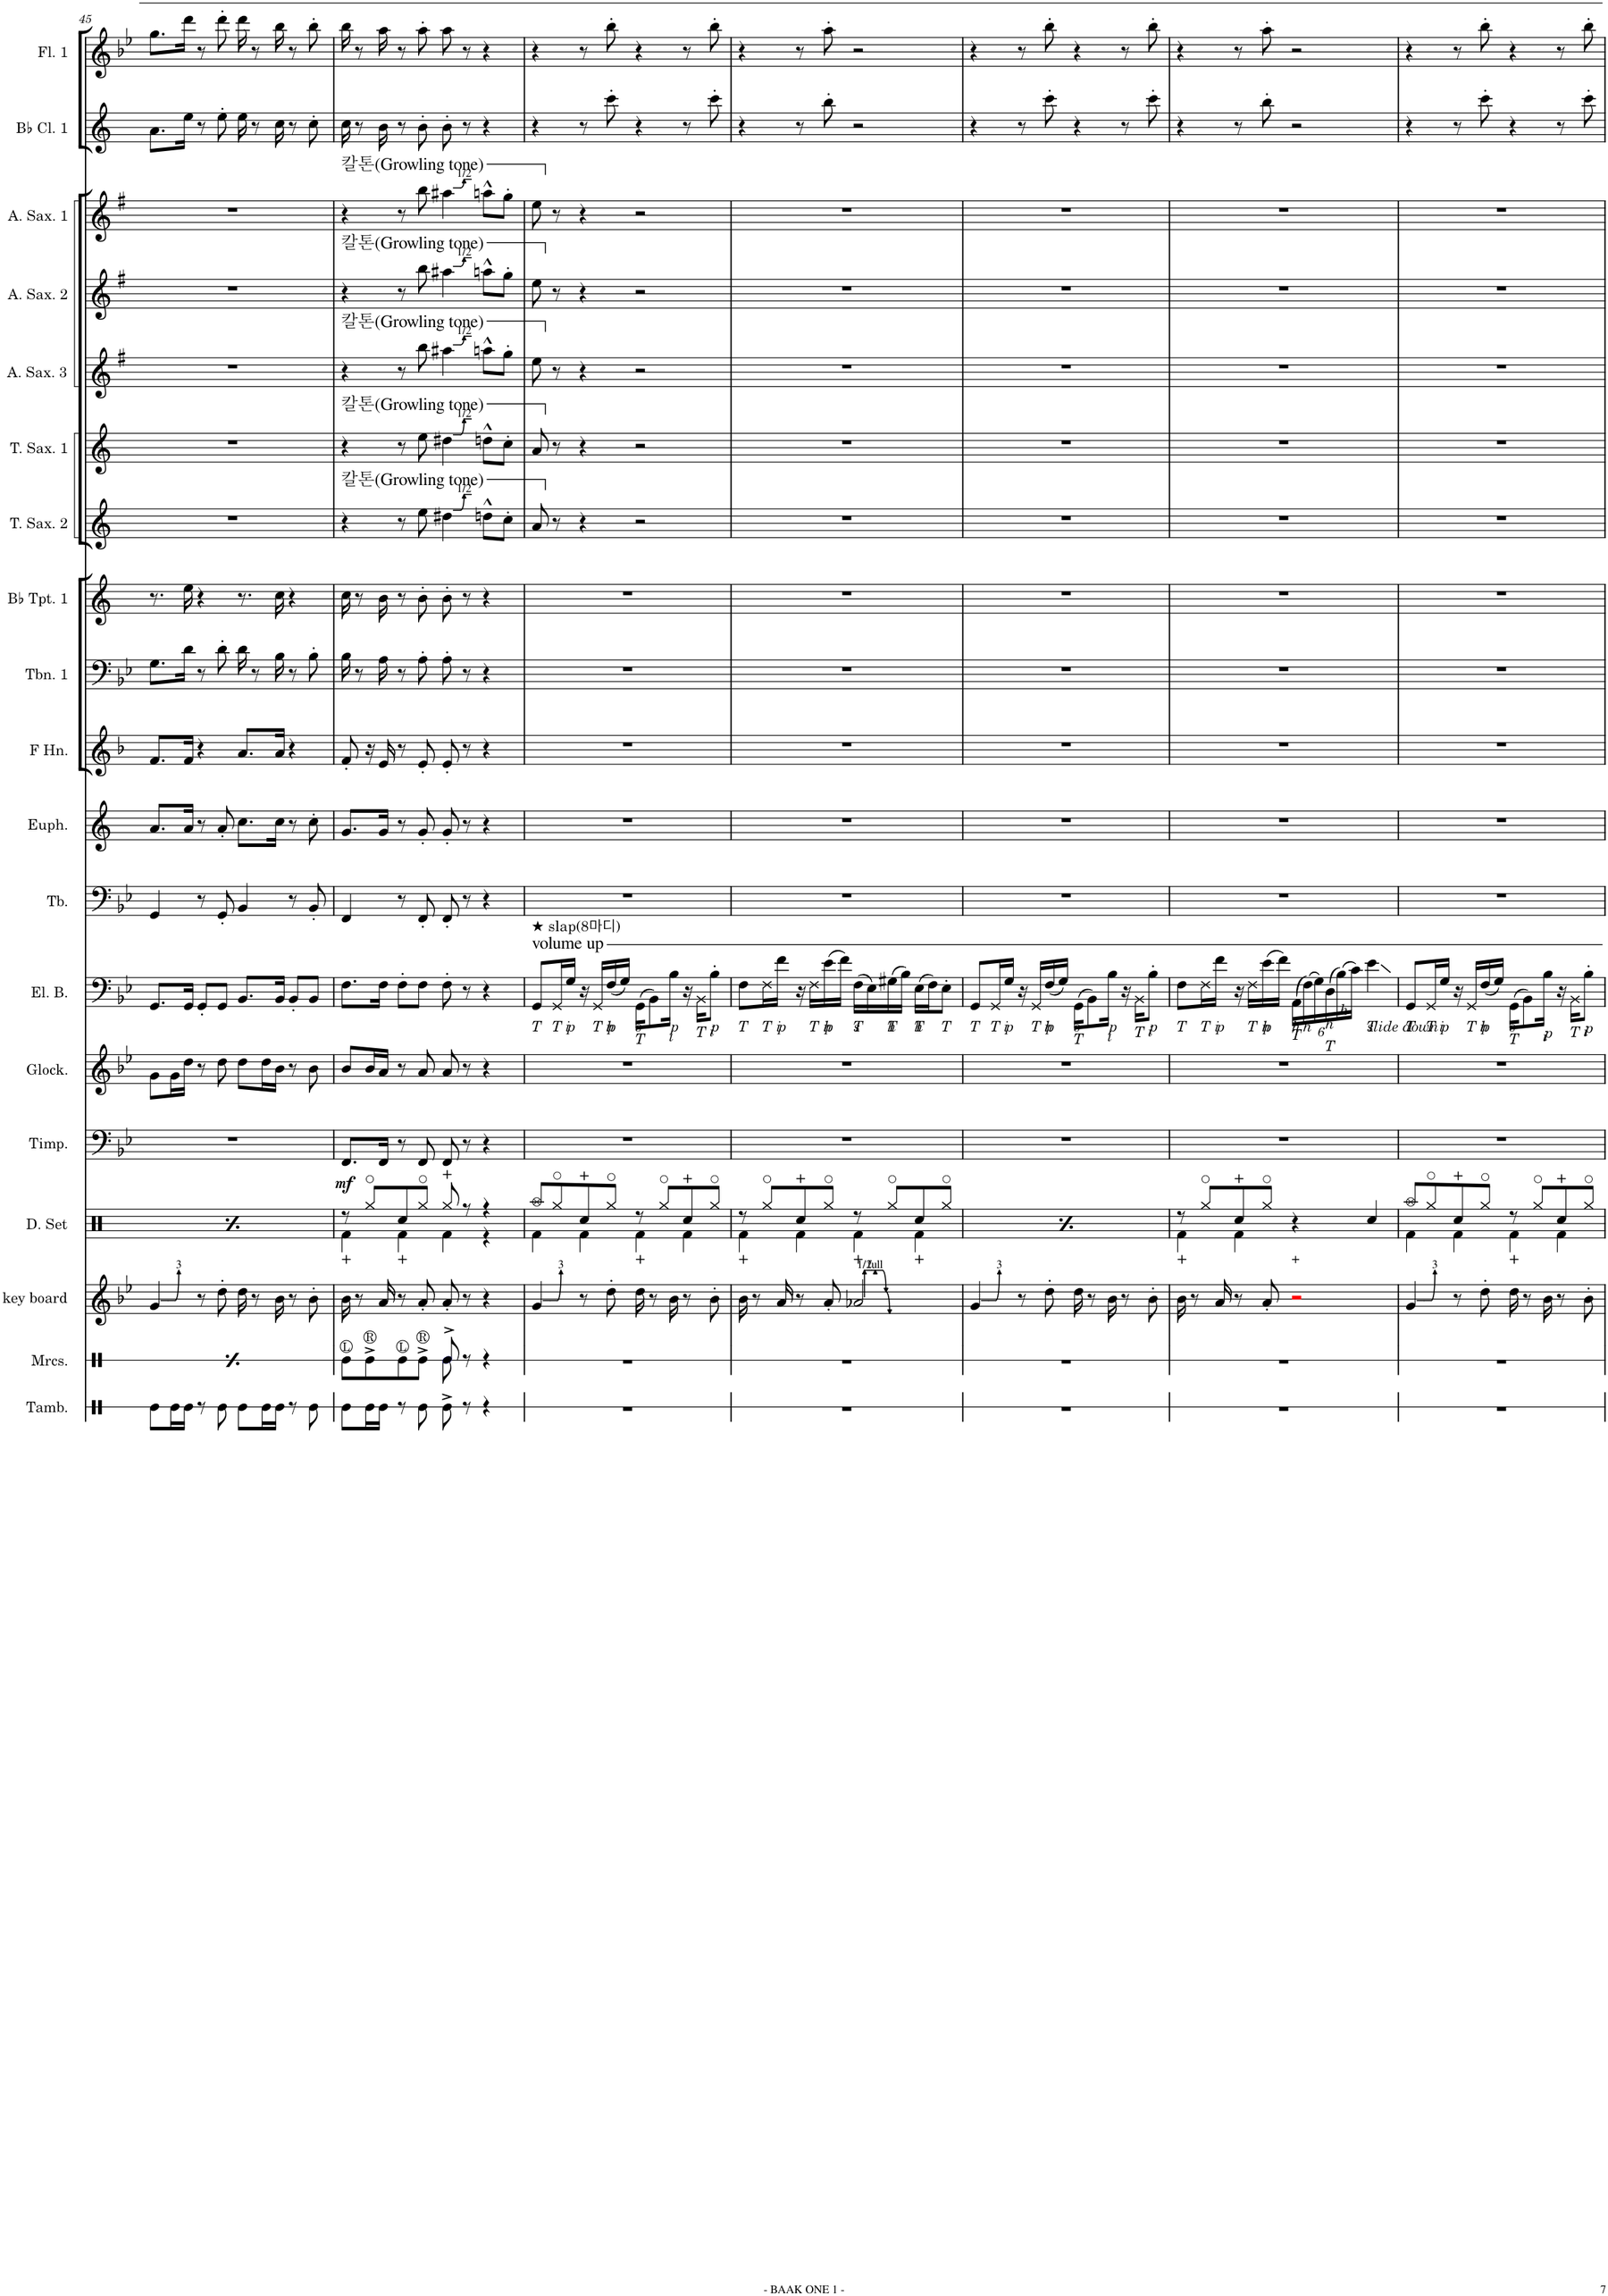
**kern	**kern	**kern	**kern	**kern	**dynam	**kern	**kern	**kern	**dynam	**kern	**kern	**kern	**kern	**kern	**kern	**kern	**kern	**kern	**kern	**kern	**kern	**kern	**kern	**kern	**kern	**kern	**kern	**kern	**kern	**kern
*part29	*part28	*part27	*part26	*part25	*part25	*part24	*part23	*part22	*part22	*part21	*part20	*part19	*part18	*part17	*part16	*part15	*part14	*part13	*part12	*part11	*part10	*part9	*part8	*part7	*part6	*part5	*part4	*part3	*part2	*part1
*staff29	*staff28	*staff27	*staff26	*staff25	*staff25	*staff24	*staff23	*staff22	*staff22	*staff21	*staff20	*staff19	*staff18	*staff17	*staff16	*staff15	*staff14	*staff13	*staff12	*staff11	*staff10	*staff9	*staff8	*staff7	*staff6	*staff5	*staff4	*staff3	*staff2	*staff1
*I"탬버린	*I"마라카스	*I"키보드 (Synth.&amp; strings)	*I"드럼세트	*I"팀파니(in  F,G,D)	*	*I"글로켄슈필	*I"베이스(타브)	*I"일렉트릭 베이스	*	*I"일렉트릭 베이스	*I"튜바 (표준기보)	*I"유포늄	*I"F 호른	*I"트롬본 3	*I"트롬본  2	*I"트롬본  1	*I"Bb 트럼펫 4	*I"Bb 트럼펫 3	*I"Bb 트럼펫 2	*I"Bb 트럼펫 1	*I"테너 색소폰 2	*I"테너 색소폰 1	*I"알토 색소폰 3	*I"알토 색소폰 2	*I"알토 색소폰 1	*I"Bb 클라리넷 3	*I"Bb 클라리넷 2	*I"Bb 클라리넷 1	*I"플루트 2	*I"플루트 1
!!LO:PB:g=z
*clefX	*clefX	*clefG2	*clefX	*clefF4	*	*clefG2	*	*clefF4	*	*clefF4	*clefF4	*clefG2	*clefG2	*clefF4	*clefF4	*clefF4	*clefG2	*clefG2	*clefG2	*clefG2	*clefG2	*clefG2	*clefG2	*clefG2	*clefG2	*clefG2	*clefG2	*clefG2	*clefG2	*clefG2
*	*	*	*	*	*	*Trd-14c-24	*Trd7c12	*Trd7c12	*	*Trd7c12	*	*Trd8c14	*Trd4c7	*	*	*	*Trd1c2	*Trd1c2	*Trd1c2	*Trd1c2	*Trd8c14	*Trd8c14	*Trd5c9	*Trd5c9	*Trd5c9	*Trd1c2	*Trd1c2	*Trd1c2	*	*
*k[]	*k[]	*k[b-e-]	*k[]	*k[b-e-]	*	*k[b-e-]	*k[b-e-]	*k[b-e-]	*	*k[b-e-]	*k[b-e-]	*k[]	*k[b-]	*k[b-e-]	*k[b-e-]	*k[b-e-]	*k[]	*k[]	*k[]	*k[]	*k[]	*k[]	*k[f#]	*k[f#]	*k[f#]	*k[]	*k[]	*k[]	*k[b-e-]	*k[b-e-]
*M4/4	*M4/4	*M4/4	*M4/4	*M4/4	*	*M4/4	*M4/4	*M4/4	*	*M4/4	*M4/4	*M4/4	*M4/4	*M4/4	*M4/4	*M4/4	*M4/4	*M4/4	*M4/4	*M4/4	*M4/4	*M4/4	*M4/4	*M4/4	*M4/4	*M4/4	*M4/4	*M4/4	*M4/4	*M4/4
=45	=45	=45	=45	=45	=45	=45	=45	=45	=45	=45	=45	=45	=45	=45	=45	=45	=45	=45	=45	=45	=45	=45	=45	=45	=45	=45	=45	=45	=45	=45
*	*	*	*^	*	*	*	*	*	*	*	*	*	*	*	*	*	*	*	*	*	*	*	*	*	*	*	*	*	*	*
!	!	!	!	!	!	!	!	!	!	!	!	!	!	!	!	!	!	!LO:N:vis=8	!LO:N:vis=8	!LO:N:vis=8	!	!	!	!	!	!	!	!	!	!	!
8Re\L	8Re\L	4g/	8r	4Rf\	1r	.	8g\L	8.GG\L	1r	.	8.GG/L	4GG/	8.a/L	8.f/L	8.G\L	8.G\L	8.G\L	8.r	8.r	8.r	8.r	1r	1r	1r	1r	1r	8.a\L	8.a\L	8.a\L	8.gg\L	8.gg\L
16Re\L	8Re^\	.	8Rgg/L	.	.	.	16g\L	.	.	.	.	.	.	.	.	.	.	.	.	.	.	.	.	.	.	.	.	.	.	.	.
16Re\JJ	.	.	.	.	.	.	16dd\JJ	16GG\Jk	.	.	16GG/Jk	.	16a/Jk	16f/Jk	16d\Jk	16d\Jk	16d\Jk	16cc	16ee	16cc	16ee\	.	.	.	.	.	16ee\Jk	16ee\Jk	16ee\Jk	16ddd\Jk	16ddd\Jk
8r	8Re\	8r	8Rcc/	4Rf\	.	.	8r	8GG'\L	.	.	8GG'/L	8r	8r	4r	8r	8r	8r	4r	4r	4r	4r	.	.	.	.	.	8r	8r	8r	8r	8r
8Re\	8Re^\J	8dd'\	8Rgg/J	.	.	.	8dd\	8GG\J	.	.	8GG/J	8GG'/	8a'/	.	8d'	8d'	8d'\	.	.	.	.	.	.	.	.	.	8ee'	8ee'	8ee'\	8ddd'	8ddd'\
!	!	!	!	!	!	!	!	!	!	!	!	!	!	!	!	!	!	!LO:N:vis=8	!LO:N:vis=8	!LO:N:vis=8	!	!	!	!	!	!	!	!	!	!	!
8Re\L	8Re\L	16dd\	8r	4Rf\	.	.	8dd\L	8.BB-\L	.	.	8.BB-/L	4BB-/	8.cc\L	8.a/L	16d	16d	16d\	8.r	8.r	8.r	8.r	.	.	.	.	.	16ee	16ee	16ee\	16ddd	16ddd\
.	.	8r	.	.	.	.	.	.	.	.	.	.	.	.	8r	8r	8r	.	.	.	.	.	.	.	.	.	8r	8r	8r	8r	8r
16Re\L	8Re^\	.	8Rgg/L	.	.	.	16dd\L	.	.	.	.	.	.	.	.	.	.	.	.	.	.	.	.	.	.	.	.	.	.	.	.
16Re\JJ	.	16b-\	.	.	.	.	16b-\JJ	16BB-\Jk	.	.	16BB-/Jk	.	16cc\Jk	16a/Jk	16B-	16B-	16B-\	16g	16cc	16g	16cc\	.	.	.	.	.	16cc	16cc	16cc\	16bb-	16bb-\
8r	8Re\	8r	8Rcc/	4Rf\	.	.	8r	8BB-'\L	.	.	8BB-'/L	8r	8r	4r	8r	8r	8r	4r	4r	4r	4r	.	.	.	.	.	8r	8r	8r	8r	8r
8Re\	8Re^\J	8b-'\	8Rgg/J	.	.	.	8b-\	8BB-\J	.	.	8BB-/J	8BB-'/	8cc'\	.	8B-'	8B-'	8B-'\	.	.	.	.	.	.	.	.	.	8cc'	8cc'	8cc'\	8bb-'	8bb-'\
=46	=46	=46	=46	=46	=46	=46	=46	=46	=46	=46	=46	=46	=46	=46	=46	=46	=46	=46	=46	=46	=46	=46	=46	=46	=46	=46	=46	=46	=46	=46	=46
*	*^	*	*	*	*	*	*	*	*	*	*	*	*	*	*	*	*	*	*	*	*	*	*	*	*	*	*	*	*	*	*
!	!	!	!	!	!	!	!	!	!	!	!	!	!	!	!	!	!	!	!	!	!	!	!	!	!	!	!LO:TX:a:t=칼톤(Growling tone)	!	!	!	!	!
!	!	!	!	!	!	!	!	!	!	!	!	!	!	!	!	!	!	!	!	!	!	!	!	!	!	!LO:TX:a:t=칼톤(Growling tone)	!	!	!	!	!	!
!	!	!	!	!	!	!	!	!	!	!	!	!	!	!	!	!	!	!	!	!	!	!	!	!	!LO:TX:a:t=칼톤(Growling tone)	!	!	!	!	!	!	!
!	!	!	!	!	!	!	!	!	!	!	!	!	!	!	!	!	!	!	!	!	!	!	!	!LO:TX:a:t=칼톤(Growling tone)	!	!	!	!	!	!	!	!
!	!	!	!	!	!	!	!	!	!	!	!	!	!	!	!	!	!	!	!	!	!	!	!LO:TX:a:t=칼톤(Growling tone)	!	!	!	!	!	!	!	!	!
!	!	!	!	!	!	!	!LO:DY:b	!	!	!	!	!	!	!	!	!	!	!	!	!	!	!	!	!	!	!	!	!	!	!	!	!
8Re\L	8Re\L	2ryy	16b-\	8r	4Rf\	8.FF/L	mf	8b-/L	8.F\L	1r	.	8.F\L	4FF/	8.g/L	8f'/	16B-	16B-	16B-\	16cc	16g	16cc	16cc\	4r	4r	4r	4r	4r	16cc	16cc	16cc\	16bb-	16bb-\
.	.	.	8r	.	.	.	.	.	.	.	.	.	.	.	.	8r	8r	8r	8r	8r	8r	8r	.	.	.	.	.	8r	8r	8r	8r	8r
16Re\L	8Re^\	.	.	8Rgg/L	.	.	.	16b-/L	.	.	.	.	.	.	16r	.	.	.	.	.	.	.	.	.	.	.	.	.	.	.	.	.
16Re\JJ	.	.	16a/	.	.	16FF/Jk	.	16a/JJ	16F\Jk	.	.	16F\Jk	.	16g/Jk	16e/	16A	16A	16A\	16b	16g	16b	16b\	.	.	.	.	.	16b	16b	16b\	16aa	16aa\
8r	8Re\	.	8r	8Rcc/	4Rf\	8r	.	8r	8F'\L	.	.	8F'\L	8r	8r	8r	8r	8r	8r	8r	8r	8r	8r	8r	8r	8r	8r	8r	8r	8r	8r	8r	8r
8Re\	8Re^\J	.	8a'/	8Rgg/J	.	8FF/	.	8a/	8F\J	.	.	8F\J	8FF'/	8g'/	8e'/	8A'	8A'	8A'\	8b'	8g'	8b'	8b'\	8ee\	8ee\	8bb\	8bb\	8bb\	8b'	8b'	8b'\	8aa'	8aa'\
8Re^\	8Re^i/	8Re\	8a'/	8Rgg/	4Rf\	8FF/	.	8a/	8F'	.	.	8F'\	8FF'/	8g'/	8e'/	8A'	8A'	8A'\	8b'	8g'	8b'	8b'\	4dd#X\	4dd#X\	4aa#X\	4aa#X\	4aa#X\	8b'	8b'	8b'\	8aa'	8aa\
8r	8r	4.ryy	8r	8r	.	8r	.	8r	8r	.	.	8r	8r	8r	8r	8r	8r	8r	8r	8r	8r	8r	.	.	.	.	.	8r	8r	8r	8r	8r
4r	4r	.	4r	4r	4r	4r	.	4r	4r	.	.	4r	4r	4r	4r	4r	4r	4r	4r	4r	4r	4r	8ddn^^\L	8ddn^^\L	8aan^^\L	8aan^^\L	8aan^^\L	4r	4r	4r	4r	4r
.	.	.	.	.	.	.	.	.	.	.	.	.	.	.	.	.	.	.	.	.	.	.	8cc'\J	8cc'\J	8gg'\J	8gg'\J	8gg'\J	.	.	.	.	.
*	*v	*v	*	*	*	*	*	*	*	*	*	*	*	*	*	*	*	*	*	*	*	*	*	*	*	*	*	*	*	*	*	*
=47	=47	=47	=47	=47	=47	=47	=47	=47	=47	=47	=47	=47	=47	=47	=47	=47	=47	=47	=47	=47	=47	=47	=47	=47	=47	=47	=47	=47	=47	=47	=47
*	*	*	*	*	*	*	*	*	*^	*	*	*	*	*	*	*	*	*	*	*	*	*	*	*	*	*	*	*	*	*	*
!	!	!	!	!	!	!	!	!	!	!	!	!LO:TX:a:t=★ slap(8마디)	!	!	!	!	!	!	!	!	!	!	!	!	!	!	!	!	!	!	!	!
!	!	!	!	!	!	!	!	!	!	!	!	!LO:TX:b:i:t=T	!	!	!	!	!	!	!	!	!	!	!	!	!	!	!	!	!	!	!	!
!	!	!	!	!	!	!	!	!	!	!	!	!LO:TX:a:t=volume up	!	!	!	!	!	!	!	!	!	!	!	!	!	!	!	!	!	!	!	!
!	!	!	!	!	!	!	!	!	!LO:TX:a:color=#FF0000:t=slap	!	!	!	!	!	!	!	!	!	!	!	!	!	!	!	!	!	!	!	!	!	!	!
!	!	!	!	!	!	!	!	!LO:TX:a:t=★ slap(8마디)	!	!	!	!	!	!	!	!	!	!	!	!	!	!	!	!	!	!	!	!	!	!	!	!
!	!	!	!	!	!	!	!	!LO:TX:b:i:t=T	!	!	!	!	!	!	!	!	!	!	!	!	!	!	!	!	!	!	!	!	!	!	!	!
!	!	!	!	!	!	!	!	!LO:TX:a:t=volume up	!	!	!	!	!	!	!	!	!	!	!	!	!	!	!	!	!	!	!	!	!	!	!	!
!	!	!	!	!	!	!	!	!	!	!	!LO:DY:b	!	!	!	!	!	!	!	!	!	!	!	!	!	!	!	!	!	!	!	!	!
1r	1r	4g/	8Raa/L	4Rf\	1r	.	1r	8GG\L	8GG/L	8.ryy	ff	8GG/L	1r	1r	1r	1r	1r	1r	1r	1r	1r	1r	8a/	8a/	8ee\	8ee\	8ee\	4r	4r	4r	4r	4r
!	!	!	!	!	!	!	!	!	!	!	!	!LO:TX:b:i:t=T	!	!	!	!	!	!	!	!	!	!	!	!	!	!	!	!	!	!	!	!
!	!	!	!	!	!	!	!	!LO:TX:b:i:t=T	!	!	!	!	!	!	!	!	!	!	!	!	!	!	!	!	!	!	!	!	!	!	!	!
.	.	.	8Rgg/	.	.	.	.	16GG`\L	16GG`/Jk	.	.	16GG`/L	.	.	.	.	.	.	.	.	.	.	8r	8r	8r	8r	8r	.	.	.	.	.
!	!	!	!	!	!	!	!	!	!	!	!	!LO:TX:b:i:t=p	!	!	!	!	!	!	!	!	!	!	!	!	!	!	!	!	!	!	!	!
!	!	!	!	!	!	!	!	!	!	!	!	!LO:TX:b:i:t=i	!	!	!	!	!	!	!	!	!	!	!	!	!	!	!	!	!	!	!	!
!	!	!	!	!	!	!	!	!LO:TX:a:i:t=p	!	!	!	!	!	!	!	!	!	!	!	!	!	!	!	!	!	!	!	!	!	!	!	!
!	!	!	!	!	!	!	!	!LO:TX:b:i:t=i	!	!	!	!	!	!	!	!	!	!	!	!	!	!	!	!	!	!	!	!	!	!	!	!
.	.	.	.	.	.	.	.	16G\JJ	16ryy	16G	.	16G/JJ	.	.	.	.	.	.	.	.	.	.	.	.	.	.	.	.	.	.	.	.
.	.	8r	8Rcc/	4Rf\	.	.	.	16r	16r	8ryy	.	16r	.	.	.	.	.	.	.	.	.	.	4r	4r	4r	4r	4r	8r	8r	8r	8r	8r
!	!	!	!	!	!	!	!	!	!	!	!	!LO:TX:b:i:t=T	!	!	!	!	!	!	!	!	!	!	!	!	!	!	!	!	!	!	!	!
!	!	!	!	!	!	!	!	!LO:TX:b:i:t=T	!	!	!	!	!	!	!	!	!	!	!	!	!	!	!	!	!	!	!	!	!	!	!	!
.	.	.	.	.	.	.	.	16GG`\LL	16GG`	.	.	16GG`/LL	.	.	.	.	.	.	.	.	.	.	.	.	.	.	.	.	.	.	.	.
!	!	!	!	!	!	!	!	!	!	!	!	!LO:TX:b:i:t=h	!	!	!	!	!	!	!	!	!	!	!	!	!	!	!	!	!	!	!	!
!	!	!	!	!	!	!	!	!	!	!	!	!LO:TX:b:i:t=i	!	!	!	!	!	!	!	!	!	!	!	!	!	!	!	!	!	!	!	!
!	!	!	!	!	!	!	!	!	!	!	!	!LO:TX:b:i:t=p	!	!	!	!	!	!	!	!	!	!	!	!	!	!	!	!	!	!	!	!
!	!	!	!	!	!	!	!	!LO:TX:a:i:t=h	!	!	!	!	!	!	!	!	!	!	!	!	!	!	!	!	!	!	!	!	!	!	!	!
!	!	!	!	!	!	!	!	!LO:TX:b:i:t=i	!	!	!	!	!	!	!	!	!	!	!	!	!	!	!	!	!	!	!	!	!	!	!	!
!	!	!	!	!	!	!	!	!LO:TX:a:i:t=p	!	!	!	!	!	!	!	!	!	!	!	!	!	!	!	!	!	!	!	!	!	!	!	!
.	.	8dd'\	8Rgg/J	.	.	.	.	(16F\	8r	8F	.	(16F/	.	.	.	.	.	.	.	.	.	.	.	.	.	.	.	8ee'	8aa'	8ccc'\	8gg'	8bb-'\
.	.	.	.	.	.	.	.	16G\JJ)	.	.	.	16G/JJ)	.	.	.	.	.	.	.	.	.	.	.	.	.	.	.	.	.	.	.	.
!	!	!	!	!	!	!	!	!	!	!	!	!LO:TX:b:i:t=s	!	!	!	!	!	!	!	!	!	!	!	!	!	!	!	!	!	!	!	!
!	!	!	!	!	!	!	!	!	!	!	!	!LO:TX:b:i:t=T	!	!	!	!	!	!	!	!	!	!	!	!	!	!	!	!	!	!	!	!
!	!	!	!	!	!	!	!	!LO:TX:a:i:t=s	!	!	!	!	!	!	!	!	!	!	!	!	!	!	!	!	!	!	!	!	!	!	!	!
!	!	!	!	!	!	!	!	!LO:TX:b:i:t=T	!	!	!	!	!	!	!	!	!	!	!	!	!	!	!	!	!	!	!	!	!	!	!	!
.	.	16dd\	8r	4Rf\	.	.	.	(16GG\KL	8.GG	8.ryy	.	(16GG\KL	.	.	.	.	.	.	.	.	.	.	2r	2r	2r	2r	2r	4r	4r	4r	4r	4r
.	.	8r	.	.	.	.	.	8BB-\)	.	.	.	8BB-\)	.	.	.	.	.	.	.	.	.	.	.	.	.	.	.	.	.	.	.	.
.	.	.	8Rgg/L	.	.	.	.	.	.	.	.	.	.	.	.	.	.	.	.	.	.	.	.	.	.	.	.	.	.	.	.	.
!	!	!	!	!	!	!	!	!	!	!	!	!LO:TX:b:i:t=p	!	!	!	!	!	!	!	!	!	!	!	!	!	!	!	!	!	!	!	!
!	!	!	!	!	!	!	!	!	!	!	!	!LO:TX:b:i:t=i	!	!	!	!	!	!	!	!	!	!	!	!	!	!	!	!	!	!	!	!
!	!	!	!	!	!	!	!	!LO:TX:a:i:t=p	!	!	!	!	!	!	!	!	!	!	!	!	!	!	!	!	!	!	!	!	!	!	!	!
!	!	!	!	!	!	!	!	!LO:TX:b:i:t=i	!	!	!	!	!	!	!	!	!	!	!	!	!	!	!	!	!	!	!	!	!	!	!	!
.	.	16b-\	.	.	.	.	.	16B-\Jk	16ryy	16B-	.	16B-\Jk	.	.	.	.	.	.	.	.	.	.	.	.	.	.	.	.	.	.	.	.
.	.	8r	8Rcc/	4Rf\	.	.	.	16r	16r	8ryy	.	16r	.	.	.	.	.	.	.	.	.	.	.	.	.	.	.	8r	8r	8r	8r	8r
!	!	!	!	!	!	!	!	!	!	!	!	!LO:TX:b:i:t=T	!	!	!	!	!	!	!	!	!	!	!	!	!	!	!	!	!	!	!	!
!	!	!	!	!	!	!	!	!LO:TX:b:i:t=T	!	!	!	!	!	!	!	!	!	!	!	!	!	!	!	!	!	!	!	!	!	!	!	!
.	.	.	.	.	.	.	.	16BB-`\KL	16BB-`	.	.	16BB-`\KL	.	.	.	.	.	.	.	.	.	.	.	.	.	.	.	.	.	.	.	.
!	!	!	!	!	!	!	!	!	!	!	!	!LO:TX:b:i:t=p	!	!	!	!	!	!	!	!	!	!	!	!	!	!	!	!	!	!	!	!
!	!	!	!	!	!	!	!	!	!	!	!	!LO:TX:b:i:t=i	!	!	!	!	!	!	!	!	!	!	!	!	!	!	!	!	!	!	!	!
!	!	!	!	!	!	!	!	!LO:TX:a:i:t=p	!	!	!	!	!	!	!	!	!	!	!	!	!	!	!	!	!	!	!	!	!	!	!	!
!	!	!	!	!	!	!	!	!LO:TX:b:i:t=i	!	!	!	!	!	!	!	!	!	!	!	!	!	!	!	!	!	!	!	!	!	!	!	!
.	.	8b-'\	8Rgg/J	.	.	.	.	8B-'\J	8ryy	8B-	.	8B-'\J	.	.	.	.	.	.	.	.	.	.	.	.	.	.	.	8ee'	8gg'	8ccc'\	8ff'	8bb-'\
=48	=48	=48	=48	=48	=48	=48	=48	=48	=48	=48	=48	=48	=48	=48	=48	=48	=48	=48	=48	=48	=48	=48	=48	=48	=48	=48	=48	=48	=48	=48	=48	=48
!	!	!	!	!	!	!	!	!	!	!	!	!LO:TX:b:i:t=T	!	!	!	!	!	!	!	!	!	!	!	!	!	!	!	!	!	!	!	!
!	!	!	!	!	!	!	!	!LO:TX:b:i:t=T	!	!	!	!	!	!	!	!	!	!	!	!	!	!	!	!	!	!	!	!	!	!	!	!
1r	1r	16b-\	8r	4Rf\	1r	.	1r	8F\L	8F\L	8.ryy	.	8F\L	1r	1r	1r	1r	1r	1r	1r	1r	1r	1r	1r	1r	1r	1r	1r	4r	4r	4r	4r	4r
.	.	8r	.	.	.	.	.	.	.	.	.	.	.	.	.	.	.	.	.	.	.	.	.	.	.	.	.	.	.	.	.	.
!	!	!	!	!	!	!	!	!	!	!	!	!LO:TX:b:i:t=T	!	!	!	!	!	!	!	!	!	!	!	!	!	!	!	!	!	!	!	!
!	!	!	!	!	!	!	!	!LO:TX:b:i:t=T	!	!	!	!	!	!	!	!	!	!	!	!	!	!	!	!	!	!	!	!	!	!	!	!
.	.	.	8Rgg/L	.	.	.	.	16F`\L	16F`\Jk	.	.	16F`\L	.	.	.	.	.	.	.	.	.	.	.	.	.	.	.	.	.	.	.	.
!	!	!	!	!	!	!	!	!	!	!	!	!LO:TX:b:i:t=p	!	!	!	!	!	!	!	!	!	!	!	!	!	!	!	!	!	!	!	!
!	!	!	!	!	!	!	!	!	!	!	!	!LO:TX:b:i:t=i	!	!	!	!	!	!	!	!	!	!	!	!	!	!	!	!	!	!	!	!
!	!	!	!	!	!	!	!	!LO:TX:a:i:t=p	!	!	!	!	!	!	!	!	!	!	!	!	!	!	!	!	!	!	!	!	!	!	!	!
!	!	!	!	!	!	!	!	!LO:TX:b:i:t=i	!	!	!	!	!	!	!	!	!	!	!	!	!	!	!	!	!	!	!	!	!	!	!	!
.	.	16a/	.	.	.	.	.	16f\JJ	16ryy	16f	.	16f\JJ	.	.	.	.	.	.	.	.	.	.	.	.	.	.	.	.	.	.	.	.
.	.	8r	8Rcc/	4Rf\	.	.	.	16r	16r	16r	.	16r	.	.	.	.	.	.	.	.	.	.	.	.	.	.	.	8r	8r	8r	8r	8r
!	!	!	!	!	!	!	!	!	!	!	!	!LO:TX:b:i:t=T	!	!	!	!	!	!	!	!	!	!	!	!	!	!	!	!	!	!	!	!
!	!	!	!	!	!	!	!	!LO:TX:b:i:t=T	!	!	!	!	!	!	!	!	!	!	!	!	!	!	!	!	!	!	!	!	!	!	!	!
.	.	.	.	.	.	.	.	16F`\LL	16F`	16ryy	.	16F`\LL	.	.	.	.	.	.	.	.	.	.	.	.	.	.	.	.	.	.	.	.
!	!	!	!	!	!	!	!	!	!	!	!	!LO:TX:b:i:t=h	!	!	!	!	!	!	!	!	!	!	!	!	!	!	!	!	!	!	!	!
!	!	!	!	!	!	!	!	!	!	!	!	!LO:TX:b:i:t=i	!	!	!	!	!	!	!	!	!	!	!	!	!	!	!	!	!	!	!	!
!	!	!	!	!	!	!	!	!	!	!	!	!LO:TX:b:i:t=p	!	!	!	!	!	!	!	!	!	!	!	!	!	!	!	!	!	!	!	!
!	!	!	!	!	!	!	!	!LO:TX:a:i:t=h	!	!	!	!	!	!	!	!	!	!	!	!	!	!	!	!	!	!	!	!	!	!	!	!
!	!	!	!	!	!	!	!	!LO:TX:b:i:t=i	!	!	!	!	!	!	!	!	!	!	!	!	!	!	!	!	!	!	!	!	!	!	!	!
!	!	!	!	!	!	!	!	!LO:TX:a:i:t=p	!	!	!	!	!	!	!	!	!	!	!	!	!	!	!	!	!	!	!	!	!	!	!	!
.	.	8a'/	8Rgg/J	.	.	.	.	(16e-\	8r	8e-	.	(16e-\	.	.	.	.	.	.	.	.	.	.	.	.	.	.	.	8dd'	8gg'	8bb'\	8ff'	8aa'\
.	.	.	.	.	.	.	.	16f\JJ)	.	.	.	16f\JJ)	.	.	.	.	.	.	.	.	.	.	.	.	.	.	.	.	.	.	.	.
!	!	!	!	!	!	!	!	!	!	!	!	!LO:TX:b:i:t=s	!	!	!	!	!	!	!	!	!	!	!	!	!	!	!	!	!	!	!	!
!	!	!	!	!	!	!	!	!	!	!	!	!LO:TX:b:i:t=T	!	!	!	!	!	!	!	!	!	!	!	!	!	!	!	!	!	!	!	!
!	!	!	!	!	!	!	!	!LO:TX:a:i:t=s	!	!	!	!	!	!	!	!	!	!	!	!	!	!	!	!	!	!	!	!	!	!	!	!
!	!	!	!	!	!	!	!	!LO:TX:b:i:t=T	!	!	!	!	!	!	!	!	!	!	!	!	!	!	!	!	!	!	!	!	!	!	!	!
!	!	!	!	!	!	!	!	!	!	!	!LO:DY:b	!	!	!	!	!	!	!	!	!	!	!	!	!	!	!	!	!	!	!	!	!
.	.	2a-X/	8r	4Rf\	.	.	.	(16F\LL	8E-\L	2ryy	fff	(16F\LL	.	.	.	.	.	.	.	.	.	.	.	.	.	.	.	2r	2r	2r	2r	2r
.	.	.	.	.	.	.	.	16E-\J)	.	.	.	16E-\)	.	.	.	.	.	.	.	.	.	.	.	.	.	.	.	.	.	.	.	.
!	!	!	!	!	!	!	!	!	!	!	!	!LO:TX:b:i:t=h	!	!	!	!	!	!	!	!	!	!	!	!	!	!	!	!	!	!	!	!
!	!	!	!	!	!	!	!	!	!	!	!	!LO:TX:b:i:t=T	!	!	!	!	!	!	!	!	!	!	!	!	!	!	!	!	!	!	!	!
!	!	!	!	!	!	!	!	!LO:TX:a:i:t=h	!	!	!	!	!	!	!	!	!	!	!	!	!	!	!	!	!	!	!	!	!	!	!	!
!	!	!	!	!	!	!	!	!LO:TX:b:i:t=T	!	!	!	!	!	!	!	!	!	!	!	!	!	!	!	!	!	!	!	!	!	!	!	!
.	.	.	8Rgg/L	.	.	.	.	(16G#X\L	8G#X\J	.	.	(16G#X\	.	.	.	.	.	.	.	.	.	.	.	.	.	.	.	.	.	.	.	.
.	.	.	.	.	.	.	.	16B-\JJ)	.	.	.	16B-\JJ)	.	.	.	.	.	.	.	.	.	.	.	.	.	.	.	.	.	.	.	.
!	!	!	!	!	!	!	!	!	!	!	!	!LO:TX:b:i:t=h	!	!	!	!	!	!	!	!	!	!	!	!	!	!	!	!	!	!	!	!
!	!	!	!	!	!	!	!	!	!	!	!	!LO:TX:b:i:t=T	!	!	!	!	!	!	!	!	!	!	!	!	!	!	!	!	!	!	!	!
!	!	!	!	!	!	!	!	!LO:TX:a:i:t=h	!	!	!	!	!	!	!	!	!	!	!	!	!	!	!	!	!	!	!	!	!	!	!	!
!	!	!	!	!	!	!	!	!LO:TX:b:i:t=T	!	!	!	!	!	!	!	!	!	!	!	!	!	!	!	!	!	!	!	!	!	!	!	!
.	.	.	8Rcc/	4Rf\	.	.	.	(16E-\LL	8E-\L	.	.	(16E-\LL	.	.	.	.	.	.	.	.	.	.	.	.	.	.	.	.	.	.	.	.
.	.	.	.	.	.	.	.	16F\J)	.	.	.	16F\J)	.	.	.	.	.	.	.	.	.	.	.	.	.	.	.	.	.	.	.	.
!	!	!	!	!	!	!	!	!	!	!	!	!LO:TX:b:i:t=T	!	!	!	!	!	!	!	!	!	!	!	!	!	!	!	!	!	!	!	!
!	!	!	!	!	!	!	!	!LO:TX:b:i:t=T	!	!	!	!	!	!	!	!	!	!	!	!	!	!	!	!	!	!	!	!	!	!	!	!
.	.	.	8Rgg/J	.	.	.	.	8E-'\J	8E-'\J	.	.	8E-'\J	.	.	.	.	.	.	.	.	.	.	.	.	.	.	.	.	.	.	.	.
=49	=49	=49	=49	=49	=49	=49	=49	=49	=49	=49	=49	=49	=49	=49	=49	=49	=49	=49	=49	=49	=49	=49	=49	=49	=49	=49	=49	=49	=49	=49	=49	=49
!	!	!	!	!	!	!	!	!	!	!	!	!LO:TX:b:i:t=T	!	!	!	!	!	!	!	!	!	!	!	!	!	!	!	!	!	!	!	!
!	!	!	!	!	!	!	!	!	!LO:TX:a:color=#FF0000:t=slap	!	!	!	!	!	!	!	!	!	!	!	!	!	!	!	!	!	!	!	!	!	!	!
!	!	!	!	!	!	!	!	!LO:TX:b:i:t=T	!	!	!	!	!	!	!	!	!	!	!	!	!	!	!	!	!	!	!	!	!	!	!	!
!	!	!	!	!	!	!	!	!	!	!	!LO:DY:b	!	!	!	!	!	!	!	!	!	!	!	!	!	!	!	!	!	!	!	!	!
1r	1r	4g/	8r	4Rf\	1r	.	1r	8GG\L	8GG/L	8.ryy	ff	8GG/L	1r	1r	1r	1r	1r	1r	1r	1r	1r	1r	1r	1r	1r	1r	1r	4r	4r	4r	4r	4r
!	!	!	!	!	!	!	!	!	!	!	!	!LO:TX:b:i:t=T	!	!	!	!	!	!	!	!	!	!	!	!	!	!	!	!	!	!	!	!
!	!	!	!	!	!	!	!	!LO:TX:b:i:t=T	!	!	!	!	!	!	!	!	!	!	!	!	!	!	!	!	!	!	!	!	!	!	!	!
.	.	.	8Rgg/L	.	.	.	.	16GG`\L	16GG`/Jk	.	.	16GG`/L	.	.	.	.	.	.	.	.	.	.	.	.	.	.	.	.	.	.	.	.
!	!	!	!	!	!	!	!	!	!	!	!	!LO:TX:b:i:t=p	!	!	!	!	!	!	!	!	!	!	!	!	!	!	!	!	!	!	!	!
!	!	!	!	!	!	!	!	!	!	!	!	!LO:TX:b:i:t=i	!	!	!	!	!	!	!	!	!	!	!	!	!	!	!	!	!	!	!	!
!	!	!	!	!	!	!	!	!LO:TX:a:i:t=p	!	!	!	!	!	!	!	!	!	!	!	!	!	!	!	!	!	!	!	!	!	!	!	!
!	!	!	!	!	!	!	!	!LO:TX:b:i:t=i	!	!	!	!	!	!	!	!	!	!	!	!	!	!	!	!	!	!	!	!	!	!	!	!
.	.	.	.	.	.	.	.	16G\JJ	16ryy	16G	.	16G/JJ	.	.	.	.	.	.	.	.	.	.	.	.	.	.	.	.	.	.	.	.
.	.	8r	8Rcc/	4Rf\	.	.	.	16r	16r	8ryy	.	16r	.	.	.	.	.	.	.	.	.	.	.	.	.	.	.	8r	8r	8r	8r	8r
!	!	!	!	!	!	!	!	!	!	!	!	!LO:TX:b:i:t=T	!	!	!	!	!	!	!	!	!	!	!	!	!	!	!	!	!	!	!	!
!	!	!	!	!	!	!	!	!LO:TX:b:i:t=T	!	!	!	!	!	!	!	!	!	!	!	!	!	!	!	!	!	!	!	!	!	!	!	!
.	.	.	.	.	.	.	.	16GG`\LL	16GG`	.	.	16GG`/LL	.	.	.	.	.	.	.	.	.	.	.	.	.	.	.	.	.	.	.	.
!	!	!	!	!	!	!	!	!	!	!	!	!LO:TX:b:i:t=h	!	!	!	!	!	!	!	!	!	!	!	!	!	!	!	!	!	!	!	!
!	!	!	!	!	!	!	!	!	!	!	!	!LO:TX:b:i:t=i	!	!	!	!	!	!	!	!	!	!	!	!	!	!	!	!	!	!	!	!
!	!	!	!	!	!	!	!	!	!	!	!	!LO:TX:b:i:t=p	!	!	!	!	!	!	!	!	!	!	!	!	!	!	!	!	!	!	!	!
!	!	!	!	!	!	!	!	!LO:TX:a:i:t=h	!	!	!	!	!	!	!	!	!	!	!	!	!	!	!	!	!	!	!	!	!	!	!	!
!	!	!	!	!	!	!	!	!LO:TX:b:i:t=i	!	!	!	!	!	!	!	!	!	!	!	!	!	!	!	!	!	!	!	!	!	!	!	!
!	!	!	!	!	!	!	!	!LO:TX:a:i:t=p	!	!	!	!	!	!	!	!	!	!	!	!	!	!	!	!	!	!	!	!	!	!	!	!
.	.	8dd'\	8Rgg/J	.	.	.	.	(16F\	8r	8F	.	(16F/	.	.	.	.	.	.	.	.	.	.	.	.	.	.	.	8ee'	8aa'	8ccc'\	8gg'	8bb-'\
.	.	.	.	.	.	.	.	16G\JJ)	.	.	.	16G/JJ)	.	.	.	.	.	.	.	.	.	.	.	.	.	.	.	.	.	.	.	.
!	!	!	!	!	!	!	!	!	!	!	!	!LO:TX:b:i:t=T	!	!	!	!	!	!	!	!	!	!	!	!	!	!	!	!	!	!	!	!
!	!	!	!	!	!	!	!	!	!	!	!	!LO:TX:b:i:t=s	!	!	!	!	!	!	!	!	!	!	!	!	!	!	!	!	!	!	!	!
!	!	!	!	!	!	!	!	!LO:TX:a:i:t=s	!	!	!	!	!	!	!	!	!	!	!	!	!	!	!	!	!	!	!	!	!	!	!	!
!	!	!	!	!	!	!	!	!LO:TX:b:i:t=T	!	!	!	!	!	!	!	!	!	!	!	!	!	!	!	!	!	!	!	!	!	!	!	!
.	.	16dd\	8r	4Rf\	.	.	.	(16GG\KL	8.GG	8.ryy	.	(16GG\KL	.	.	.	.	.	.	.	.	.	.	.	.	.	.	.	4r	4r	4r	4r	4r
.	.	8r	.	.	.	.	.	8BB-\)	.	.	.	8BB-\)	.	.	.	.	.	.	.	.	.	.	.	.	.	.	.	.	.	.	.	.
.	.	.	8Rgg/L	.	.	.	.	.	.	.	.	.	.	.	.	.	.	.	.	.	.	.	.	.	.	.	.	.	.	.	.	.
!	!	!	!	!	!	!	!	!	!	!	!	!LO:TX:b:i:t=p	!	!	!	!	!	!	!	!	!	!	!	!	!	!	!	!	!	!	!	!
!	!	!	!	!	!	!	!	!	!	!	!	!LO:TX:b:i:t=i	!	!	!	!	!	!	!	!	!	!	!	!	!	!	!	!	!	!	!	!
!	!	!	!	!	!	!	!	!LO:TX:a:i:t=p	!	!	!	!	!	!	!	!	!	!	!	!	!	!	!	!	!	!	!	!	!	!	!	!
!	!	!	!	!	!	!	!	!LO:TX:b:i:t=i	!	!	!	!	!	!	!	!	!	!	!	!	!	!	!	!	!	!	!	!	!	!	!	!
.	.	16b-\	.	.	.	.	.	16B-\Jk	16ryy	16B-	.	16B-\Jk	.	.	.	.	.	.	.	.	.	.	.	.	.	.	.	.	.	.	.	.
.	.	8r	8Rcc/	4Rf\	.	.	.	16r	16r	8ryy	.	16r	.	.	.	.	.	.	.	.	.	.	.	.	.	.	.	8r	8r	8r	8r	8r
!	!	!	!	!	!	!	!	!	!	!	!	!LO:TX:b:i:t=T	!	!	!	!	!	!	!	!	!	!	!	!	!	!	!	!	!	!	!	!
!	!	!	!	!	!	!	!	!LO:TX:b:i:t=T	!	!	!	!	!	!	!	!	!	!	!	!	!	!	!	!	!	!	!	!	!	!	!	!
.	.	.	.	.	.	.	.	16BB-`\KL	16BB-`	.	.	16BB-`\KL	.	.	.	.	.	.	.	.	.	.	.	.	.	.	.	.	.	.	.	.
!	!	!	!	!	!	!	!	!	!	!	!	!LO:TX:b:i:t=p	!	!	!	!	!	!	!	!	!	!	!	!	!	!	!	!	!	!	!	!
!	!	!	!	!	!	!	!	!	!	!	!	!LO:TX:b:i:t=i	!	!	!	!	!	!	!	!	!	!	!	!	!	!	!	!	!	!	!	!
!	!	!	!	!	!	!	!	!LO:TX:a:i:t=p	!	!	!	!	!	!	!	!	!	!	!	!	!	!	!	!	!	!	!	!	!	!	!	!
!	!	!	!	!	!	!	!	!LO:TX:b:i:t=i	!	!	!	!	!	!	!	!	!	!	!	!	!	!	!	!	!	!	!	!	!	!	!	!
.	.	8b-'\	8Rgg/J	.	.	.	.	8B-'\J	8ryy	8B-	.	8B-'\J	.	.	.	.	.	.	.	.	.	.	.	.	.	.	.	8ee'	8gg'	8ccc'\	8ff'	8bb-'\
=50	=50	=50	=50	=50	=50	=50	=50	=50	=50	=50	=50	=50	=50	=50	=50	=50	=50	=50	=50	=50	=50	=50	=50	=50	=50	=50	=50	=50	=50	=50	=50	=50
*	*	*	*	*	*	*	*	*	*	*^	*	*	*	*	*	*	*	*	*	*	*	*	*	*	*	*	*	*	*	*	*	*
!	!	!	!	!	!	!	!	!	!	!	!	!	!LO:TX:b:i:t=T	!	!	!	!	!	!	!	!	!	!	!	!	!	!	!	!	!	!	!	!
!	!	!	!	!	!	!	!	!LO:TX:b:i:t=T	!	!	!	!	!	!	!	!	!	!	!	!	!	!	!	!	!	!	!	!	!	!	!	!	!
1r	1r	16b-\	8r	4Rf\	1r	.	1r	8F\L	8F\L	8.ryy	4r	.	8F\L	1r	1r	1r	1r	1r	1r	1r	1r	1r	1r	1r	1r	1r	1r	1r	4r	4r	4r	4r	4r
.	.	8r	.	.	.	.	.	.	.	.	.	.	.	.	.	.	.	.	.	.	.	.	.	.	.	.	.	.	.	.	.	.	.
!	!	!	!	!	!	!	!	!	!	!	!	!	!LO:TX:b:i:t=T	!	!	!	!	!	!	!	!	!	!	!	!	!	!	!	!	!	!	!	!
!	!	!	!	!	!	!	!	!LO:TX:b:i:t=T	!	!	!	!	!	!	!	!	!	!	!	!	!	!	!	!	!	!	!	!	!	!	!	!	!
.	.	.	8Rgg/L	.	.	.	.	16F`\L	16F`\Jk	.	.	.	16F`\L	.	.	.	.	.	.	.	.	.	.	.	.	.	.	.	.	.	.	.	.
!	!	!	!	!	!	!	!	!	!	!	!	!	!LO:TX:b:i:t=p	!	!	!	!	!	!	!	!	!	!	!	!	!	!	!	!	!	!	!	!
!	!	!	!	!	!	!	!	!	!	!	!	!	!LO:TX:b:i:t=i	!	!	!	!	!	!	!	!	!	!	!	!	!	!	!	!	!	!	!	!
!	!	!	!	!	!	!	!	!LO:TX:a:i:t=p	!	!	!	!	!	!	!	!	!	!	!	!	!	!	!	!	!	!	!	!	!	!	!	!	!
!	!	!	!	!	!	!	!	!LO:TX:b:i:t=i	!	!	!	!	!	!	!	!	!	!	!	!	!	!	!	!	!	!	!	!	!	!	!	!	!
.	.	16a/	.	.	.	.	.	16f\JJ	16ryy	16f	.	.	16f\JJ	.	.	.	.	.	.	.	.	.	.	.	.	.	.	.	.	.	.	.	.
.	.	8r	8Rcc/	4Rf\	.	.	.	16r	16r	16r	4r	.	16r	.	.	.	.	.	.	.	.	.	.	.	.	.	.	.	8r	8r	8r	8r	8r
!	!	!	!	!	!	!	!	!	!	!	!	!	!LO:TX:b:i:t=T	!	!	!	!	!	!	!	!	!	!	!	!	!	!	!	!	!	!	!	!
!	!	!	!	!	!	!	!	!LO:TX:b:i:t=T	!	!	!	!	!	!	!	!	!	!	!	!	!	!	!	!	!	!	!	!	!	!	!	!	!
.	.	.	.	.	.	.	.	16F`\LL	16F`	16ryy	.	.	16F`\LL	.	.	.	.	.	.	.	.	.	.	.	.	.	.	.	.	.	.	.	.
!	!	!	!	!	!	!	!	!	!	!	!	!	!LO:TX:b:i:t=h	!	!	!	!	!	!	!	!	!	!	!	!	!	!	!	!	!	!	!	!
!	!	!	!	!	!	!	!	!	!	!	!	!	!LO:TX:b:i:t=i	!	!	!	!	!	!	!	!	!	!	!	!	!	!	!	!	!	!	!	!
!	!	!	!	!	!	!	!	!	!	!	!	!	!LO:TX:b:i:t=p	!	!	!	!	!	!	!	!	!	!	!	!	!	!	!	!	!	!	!	!
!	!	!	!	!	!	!	!	!LO:TX:a:i:t=h	!	!	!	!	!	!	!	!	!	!	!	!	!	!	!	!	!	!	!	!	!	!	!	!	!
!	!	!	!	!	!	!	!	!LO:TX:b:i:t=i	!	!	!	!	!	!	!	!	!	!	!	!	!	!	!	!	!	!	!	!	!	!	!	!	!
!	!	!	!	!	!	!	!	!LO:TX:a:i:t=p	!	!	!	!	!	!	!	!	!	!	!	!	!	!	!	!	!	!	!	!	!	!	!	!	!
.	.	8a'/	8Rgg/J	.	.	.	.	(16e-\	8r	8e-	.	.	(16e-\	.	.	.	.	.	.	.	.	.	.	.	.	.	.	.	8dd'	8gg'	8bb'\	8ff'	8aa'\
.	.	.	.	.	.	.	.	16f\JJ)	.	.	.	.	16f\JJ)	.	.	.	.	.	.	.	.	.	.	.	.	.	.	.	.	.	.	.	.
*	*	*	*	*	*	*	*	*Xbrackettup	*Xbrackettup	*	*	*	*Xbrackettup	*	*	*	*	*	*	*	*	*	*	*	*	*	*	*	*	*	*	*	*
!	!	!	!	!	!	!	!	!	!	!	!	!	!LO:TX:b:i:t=h	!	!	!	!	!	!	!	!	!	!	!	!	!	!	!	!	!	!	!	!
!	!	!	!	!	!	!	!	!	!	!	!	!	!LO:TX:b:i:t=T	!	!	!	!	!	!	!	!	!	!	!	!	!	!	!	!	!	!	!	!
!	!	!	!	!	!	!	!	!LO:TX:a:i:t=h	!	!	!	!	!	!	!	!	!	!	!	!	!	!	!	!	!	!	!	!	!	!	!	!	!
!	!	!	!	!	!	!	!	!LO:TX:b:i:t=T	!	!	!	!	!	!	!	!	!	!	!	!	!	!	!	!	!	!	!	!	!	!	!	!	!
!	!	!	!LO:TX:b:i:t=+	!	!	!	!	!	!	!	!	!	!	!	!	!	!	!	!	!	!	!	!	!	!	!	!	!	!	!	!	!	!
!	!	!	!	!	!	!	!	!	!	!	!	!LO:DY:b	!	!	!	!	!	!	!	!	!	!	!	!	!	!	!	!	!	!	!	!	!
.	.	2r	4r	2ryy	.	.	.	(24AA\LL	24AA	8r	24r	f	(24AA\LL	.	.	.	.	.	.	.	.	.	.	.	.	.	.	.	2r	2r	2r	2r	2r
!	!	!	!	!	!	!	!	!	!	!	!	!	!LO:TX:b:i:t=h	!	!	!	!	!	!	!	!	!	!	!	!	!	!	!	!	!	!	!	!
!	!	!	!	!	!	!	!	!LO:TX:a:i:t=h	!	!	!	!	!	!	!	!	!	!	!	!	!	!	!	!	!	!	!	!	!	!	!	!	!
!	!	!	!	!	!	!	!	!	!	!	!	!LO:DY:b	!	!	!	!	!	!	!	!	!	!	!	!	!	!	!	!	!	!	!	!	!
.	.	.	.	.	.	.	.	(24F\)	24r	.	24F\LL	f	(24F\)	.	.	.	.	.	.	.	.	.	.	.	.	.	.	.	.	.	.	.	.
.	.	.	.	.	.	.	.	24G\J)	24r	.	24G\JJ	.	24G\)	.	.	.	.	.	.	.	.	.	.	.	.	.	.	.	.	.	.	.	.
!	!	!	!	!	!	!	!	!	!	!	!	!	!LO:TX:b:i:t=h	!	!	!	!	!	!	!	!	!	!	!	!	!	!	!	!	!	!	!	!
!	!	!	!	!	!	!	!	!	!	!	!	!	!LO:TX:b:i:t=T	!	!	!	!	!	!	!	!	!	!	!	!	!	!	!	!	!	!	!	!
!	!	!	!	!	!	!	!	!LO:TX:a:i:t=h	!	!	!	!	!	!	!	!	!	!	!	!	!	!	!	!	!	!	!	!	!	!	!	!	!
!	!	!	!	!	!	!	!	!LO:TX:b:i:t=T	!	!	!	!	!	!	!	!	!	!	!	!	!	!	!	!	!	!	!	!	!	!	!	!	!
!	!	!	!	!	!	!	!	!	!	!	!	!LO:DY:b	!	!	!	!	!	!	!	!	!	!	!	!	!	!	!	!	!	!	!	!	!
.	.	.	.	.	.	.	.	(24D\L	24D	8r	24r	ff	(24D\	.	.	.	.	.	.	.	.	.	.	.	.	.	.	.	.	.	.	.	.
!	!	!	!	!	!	!	!	!	!	!	!	!	!LO:TX:b:i:t=h	!	!	!	!	!	!	!	!	!	!	!	!	!	!	!	!	!	!	!	!
!	!	!	!	!	!	!	!	!LO:TX:a:i:t=h	!	!	!	!	!	!	!	!	!	!	!	!	!	!	!	!	!	!	!	!	!	!	!	!	!
!	!	!	!	!	!	!	!	!	!	!	!	!LO:DY:b	!	!	!	!	!	!	!	!	!	!	!	!	!	!	!	!	!	!	!	!	!
.	.	.	.	.	.	.	.	(24B-\)	24r	.	24B-\LL	f	(24B-\)	.	.	.	.	.	.	.	.	.	.	.	.	.	.	.	.	.	.	.	.
.	.	.	.	.	.	.	.	24c\JJ)	24r	.	24c\JJ	.	24c\JJ)	.	.	.	.	.	.	.	.	.	.	.	.	.	.	.	.	.	.	.	.
!	!	!	!	!	!	!	!	!	!	!	!	!	!LO:TX:b:i:t=T	!	!	!	!	!	!	!	!	!	!	!	!	!	!	!	!	!	!	!	!
!	!	!	!	!	!	!	!	!	!	!	!	!	!LO:TX:b:i:t=slide down	!	!	!	!	!	!	!	!	!	!	!	!	!	!	!	!	!	!	!	!
!	!	!	!	!	!	!	!	!	!LO:TX:b:i:t=i	!	!	!	!	!	!	!	!	!	!	!	!	!	!	!	!	!	!	!	!	!	!	!	!
!	!	!	!	!	!	!	!	!LO:TX:b:i:t=T	!	!	!	!	!	!	!	!	!	!	!	!	!	!	!	!	!	!	!	!	!	!	!	!	!
!	!	!	!	!	!	!	!	!LO:TX:b:i:t=slide down	!	!	!	!	!	!	!	!	!	!	!	!	!	!	!	!	!	!	!	!	!	!	!	!	!
!	!	!	!	!	!	!	!	!	!	!	!	!LO:HP:b	!	!	!	!	!	!	!	!	!	!	!	!	!	!	!	!	!	!	!	!	!
!	!	!	!	!	!	!	!	!	!	!	!	!LO:DY:n=1:b	!	!	!	!	!	!	!	!	!	!	!	!	!	!	!	!	!	!	!	!	!
.	.	.	4Rcc/	.	.	.	.	4e-	4r	8.e-\L	4r	> ff	4e-\	.	.	.	.	.	.	.	.	.	.	.	.	.	.	.	.	.	.	.	.
!	!	!	!	!	!	!	!	!	!	!	!	!LO:DY:n=2:b	!	!	!	!	!	!	!	!	!	!	!	!	!	!	!	!	!	!	!	!	!
.	.	.	.	.	.	.	.	.	.	16E-\Jk	.	] ppp	.	.	.	.	.	.	.	.	.	.	.	.	.	.	.	.	.	.	.	.	.
=51	=51	=51	=51	=51	=51	=51	=51	=51	=51	=51	=51	=51	=51	=51	=51	=51	=51	=51	=51	=51	=51	=51	=51	=51	=51	=51	=51	=51	=51	=51	=51	=51	=51
!	!	!	!	!	!	!	!	!	!	!	!	!	!LO:TX:b:i:t=T	!	!	!	!	!	!	!	!	!	!	!	!	!	!	!	!	!	!	!	!
!	!	!	!	!	!	!	!	!	!LO:TX:a:color=#FF0000:t=slap	!	!	!	!	!	!	!	!	!	!	!	!	!	!	!	!	!	!	!	!	!	!	!	!
!	!	!	!	!	!	!	!	!LO:TX:b:i:t=T	!	!	!	!	!	!	!	!	!	!	!	!	!	!	!	!	!	!	!	!	!	!	!	!	!
!	!	!	!	!	!	!	!	!	!	!	!	!LO:DY:b	!	!	!	!	!	!	!	!	!	!	!	!	!	!	!	!	!	!	!	!	!
1r	1r	4g/	8Raa/L	4Rf\	1r	.	1r	8GG\L	8GG/L	8.ryy	1r	ff	8GG/L	1r	1r	1r	1r	1r	1r	1r	1r	1r	1r	1r	1r	1r	1r	1r	4r	4r	4r	4r	4r
!	!	!	!	!	!	!	!	!	!	!	!	!	!LO:TX:b:i:t=T	!	!	!	!	!	!	!	!	!	!	!	!	!	!	!	!	!	!	!	!
!	!	!	!	!	!	!	!	!LO:TX:b:i:t=T	!	!	!	!	!	!	!	!	!	!	!	!	!	!	!	!	!	!	!	!	!	!	!	!	!
.	.	.	8Rgg/	.	.	.	.	16GG`\L	16GG`/Jk	.	.	.	16GG`/L	.	.	.	.	.	.	.	.	.	.	.	.	.	.	.	.	.	.	.	.
!	!	!	!	!	!	!	!	!	!	!	!	!	!LO:TX:b:i:t=p	!	!	!	!	!	!	!	!	!	!	!	!	!	!	!	!	!	!	!	!
!	!	!	!	!	!	!	!	!	!	!	!	!	!LO:TX:b:i:t=i	!	!	!	!	!	!	!	!	!	!	!	!	!	!	!	!	!	!	!	!
!	!	!	!	!	!	!	!	!LO:TX:a:i:t=p	!	!	!	!	!	!	!	!	!	!	!	!	!	!	!	!	!	!	!	!	!	!	!	!	!
!	!	!	!	!	!	!	!	!LO:TX:b:i:t=i	!	!	!	!	!	!	!	!	!	!	!	!	!	!	!	!	!	!	!	!	!	!	!	!	!
.	.	.	.	.	.	.	.	16G\JJ	16ryy	16G	.	.	16G/JJ	.	.	.	.	.	.	.	.	.	.	.	.	.	.	.	.	.	.	.	.
.	.	8r	8Rcc/	4Rf\	.	.	.	16r	16r	8ryy	.	.	16r	.	.	.	.	.	.	.	.	.	.	.	.	.	.	.	8r	8r	8r	8r	8r
!	!	!	!	!	!	!	!	!	!	!	!	!	!LO:TX:b:i:t=T	!	!	!	!	!	!	!	!	!	!	!	!	!	!	!	!	!	!	!	!
!	!	!	!	!	!	!	!	!LO:TX:b:i:t=T	!	!	!	!	!	!	!	!	!	!	!	!	!	!	!	!	!	!	!	!	!	!	!	!	!
.	.	.	.	.	.	.	.	16GG`\LL	16GG`	.	.	.	16GG`/LL	.	.	.	.	.	.	.	.	.	.	.	.	.	.	.	.	.	.	.	.
!	!	!	!	!	!	!	!	!	!	!	!	!	!LO:TX:b:i:t=h	!	!	!	!	!	!	!	!	!	!	!	!	!	!	!	!	!	!	!	!
!	!	!	!	!	!	!	!	!	!	!	!	!	!LO:TX:b:i:t=i	!	!	!	!	!	!	!	!	!	!	!	!	!	!	!	!	!	!	!	!
!	!	!	!	!	!	!	!	!	!	!	!	!	!LO:TX:b:i:t=p	!	!	!	!	!	!	!	!	!	!	!	!	!	!	!	!	!	!	!	!
!	!	!	!	!	!	!	!	!LO:TX:a:i:t=h	!	!	!	!	!	!	!	!	!	!	!	!	!	!	!	!	!	!	!	!	!	!	!	!	!
!	!	!	!	!	!	!	!	!LO:TX:b:i:t=i	!	!	!	!	!	!	!	!	!	!	!	!	!	!	!	!	!	!	!	!	!	!	!	!	!
!	!	!	!	!	!	!	!	!LO:TX:a:i:t=p	!	!	!	!	!	!	!	!	!	!	!	!	!	!	!	!	!	!	!	!	!	!	!	!	!
.	.	8dd'\	8Rgg/J	.	.	.	.	(16F\	8r	8F	.	.	(16F/	.	.	.	.	.	.	.	.	.	.	.	.	.	.	.	8ee'	8aa'	8ccc'\	8gg'	8bb-'\
.	.	.	.	.	.	.	.	16G\JJ)	.	.	.	.	16G/JJ)	.	.	.	.	.	.	.	.	.	.	.	.	.	.	.	.	.	.	.	.
!	!	!	!	!	!	!	!	!	!	!	!	!	!LO:TX:b:i:t=s	!	!	!	!	!	!	!	!	!	!	!	!	!	!	!	!	!	!	!	!
!	!	!	!	!	!	!	!	!	!	!	!	!	!LO:TX:b:i:t=T	!	!	!	!	!	!	!	!	!	!	!	!	!	!	!	!	!	!	!	!
!	!	!	!	!	!	!	!	!LO:TX:a:i:t=s	!	!	!	!	!	!	!	!	!	!	!	!	!	!	!	!	!	!	!	!	!	!	!	!	!
!	!	!	!	!	!	!	!	!LO:TX:b:i:t=T	!	!	!	!	!	!	!	!	!	!	!	!	!	!	!	!	!	!	!	!	!	!	!	!	!
.	.	16dd\	8r	4Rf\	.	.	.	(16GG\KL	8.GG	8.ryy	.	.	(16GG\KL	.	.	.	.	.	.	.	.	.	.	.	.	.	.	.	4r	4r	4r	4r	4r
.	.	8r	.	.	.	.	.	8BB-\)	.	.	.	.	8BB-\)	.	.	.	.	.	.	.	.	.	.	.	.	.	.	.	.	.	.	.	.
.	.	.	8Rgg/L	.	.	.	.	.	.	.	.	.	.	.	.	.	.	.	.	.	.	.	.	.	.	.	.	.	.	.	.	.	.
!	!	!	!	!	!	!	!	!	!	!	!	!	!LO:TX:b:i:t=p	!	!	!	!	!	!	!	!	!	!	!	!	!	!	!	!	!	!	!	!
!	!	!	!	!	!	!	!	!	!	!	!	!	!LO:TX:b:i:t=i	!	!	!	!	!	!	!	!	!	!	!	!	!	!	!	!	!	!	!	!
!	!	!	!	!	!	!	!	!LO:TX:a:i:t=p	!	!	!	!	!	!	!	!	!	!	!	!	!	!	!	!	!	!	!	!	!	!	!	!	!
!	!	!	!	!	!	!	!	!LO:TX:b:i:t=i	!	!	!	!	!	!	!	!	!	!	!	!	!	!	!	!	!	!	!	!	!	!	!	!	!
.	.	16b-\	.	.	.	.	.	16B-\Jk	16ryy	16B-	.	.	16B-\Jk	.	.	.	.	.	.	.	.	.	.	.	.	.	.	.	.	.	.	.	.
.	.	8r	8Rcc/	4Rf\	.	.	.	16r	16r	8ryy	.	.	16r	.	.	.	.	.	.	.	.	.	.	.	.	.	.	.	8r	8r	8r	8r	8r
!	!	!	!	!	!	!	!	!	!	!	!	!	!LO:TX:b:i:t=T	!	!	!	!	!	!	!	!	!	!	!	!	!	!	!	!	!	!	!	!
!	!	!	!	!	!	!	!	!LO:TX:b:i:t=T	!	!	!	!	!	!	!	!	!	!	!	!	!	!	!	!	!	!	!	!	!	!	!	!	!
.	.	.	.	.	.	.	.	16BB-`\KL	16BB-`	.	.	.	16BB-`\KL	.	.	.	.	.	.	.	.	.	.	.	.	.	.	.	.	.	.	.	.
!	!	!	!	!	!	!	!	!	!	!	!	!	!LO:TX:b:i:t=p	!	!	!	!	!	!	!	!	!	!	!	!	!	!	!	!	!	!	!	!
!	!	!	!	!	!	!	!	!	!	!	!	!	!LO:TX:b:i:t=i	!	!	!	!	!	!	!	!	!	!	!	!	!	!	!	!	!	!	!	!
!	!	!	!	!	!	!	!	!LO:TX:a:i:t=p	!	!	!	!	!	!	!	!	!	!	!	!	!	!	!	!	!	!	!	!	!	!	!	!	!
!	!	!	!	!	!	!	!	!LO:TX:b:i:t=i	!	!	!	!	!	!	!	!	!	!	!	!	!	!	!	!	!	!	!	!	!	!	!	!	!
.	.	8b-'\	8Rgg/J	.	.	.	.	8B-'\J	8ryy	8B-	.	.	8B-'\J	.	.	.	.	.	.	.	.	.	.	.	.	.	.	.	8ee'	8gg'	8ccc'\	8ff'	8bb-'\
*	*	*	*v	*v	*	*	*	*	*v	*v	*v	*	*	*	*	*	*	*	*	*	*	*	*	*	*	*	*	*	*	*	*	*	*
=	=	=	=	=	=	=	=	=	=	=	=	=	=	=	=	=	=	=	=	=	=	=	=	=	=	=	=	=	=	=
*-	*-	*-	*-	*-	*-	*-	*-	*-	*-	*-	*-	*-	*-	*-	*-	*-	*-	*-	*-	*-	*-	*-	*-	*-	*-	*-	*-	*-	*-	*-
